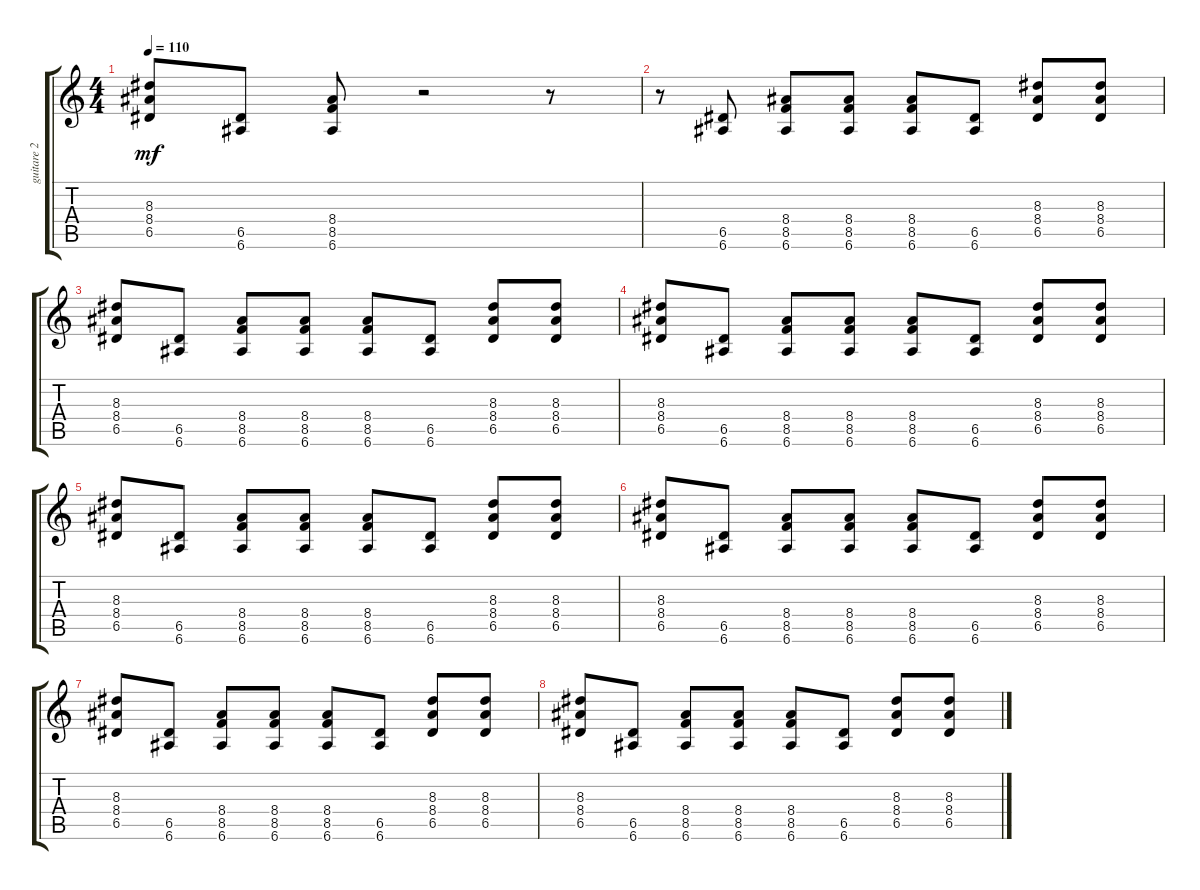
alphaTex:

\track ("guitare 2" "guitare 2") {instrument distortionguitar}
\staff {score tabs}
\tuning (E4 B3 G3 D3 A2 E2) {hide}
\ts (4 4)
\tempo 110
\clef g2
\ks c
(8.3 8.4 6.5).8{dy mf} (6.5 6.6).8 (8.4 8.5 6.6).8 r.2 r.8 |
r.8 (6.5 6.6).8 (8.4 8.5 6.6).8 (8.4 8.5 6.6).8 (8.4 8.5 6.6).8 (6.5 6.6).8 (8.3 8.4 6.5).8 (8.3 8.4 6.5).8 |
(8.3 8.4 6.5).8 (6.5 6.6).8 (8.4 8.5 6.6).8 (8.4 8.5 6.6).8 (8.4 8.5 6.6).8 (6.5 6.6).8 (8.3 8.4 6.5).8 (8.3 8.4 6.5).8 |
(8.3 8.4 6.5).8 (6.5 6.6).8 (8.4 8.5 6.6).8 (8.4 8.5 6.6).8 (8.4 8.5 6.6).8 (6.5 6.6).8 (8.3 8.4 6.5).8 (8.3 8.4 6.5).8 |
(8.3 8.4 6.5).8 (6.5 6.6).8 (8.4 8.5 6.6).8 (8.4 8.5 6.6).8 (8.4 8.5 6.6).8 (6.5 6.6).8 (8.3 8.4 6.5).8 (8.3 8.4 6.5).8 |
(8.3 8.4 6.5).8 (6.5 6.6).8 (8.4 8.5 6.6).8 (8.4 8.5 6.6).8 (8.4 8.5 6.6).8 (6.5 6.6).8 (8.3 8.4 6.5).8 (8.3 8.4 6.5).8 |
(8.3 8.4 6.5).8 (6.5 6.6).8 (8.4 8.5 6.6).8 (8.4 8.5 6.6).8 (8.4 8.5 6.6).8 (6.5 6.6).8 (8.3 8.4 6.5).8 (8.3 8.4 6.5).8 |
(8.3 8.4 6.5).8 (6.5 6.6).8 (8.4 8.5 6.6).8 (8.4 8.5 6.6).8 (8.4 8.5 6.6).8 (6.5 6.6).8 (8.3 8.4 6.5).8 (8.3 8.4 6.5).8
